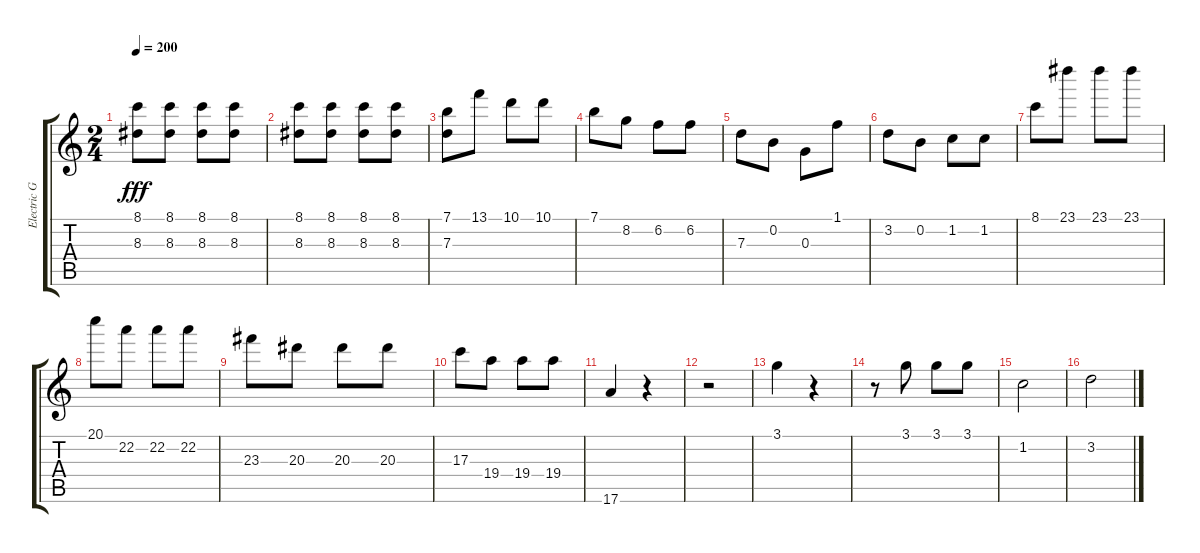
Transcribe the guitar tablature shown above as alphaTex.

\track ("Electric Guitar 2" "Electric G") {instrument overdrivenguitar}
\staff {score tabs}
\tuning (E4 B3 G3 D3 A2 E2) {hide}
\ts (2 4)
\tempo 200
\clef g2
\ks c
(8.1 8.3).8{dy fff} (8.1 8.3).8 (8.1 8.3).8 (8.1 8.3).8 |
(8.1 8.3).8 (8.1 8.3).8 (8.1 8.3).8 (8.1 8.3).8 |
(7.1 7.3).8 13.1.8 10.1.8 10.1.8 |
7.1.8 8.2.8 6.2.8 6.2.8 |
7.3.8 0.2.8 0.3.8 1.1.8 |
3.2.8 0.2.8 1.2.8 1.2.8 |
8.1.8 23.1.8 23.1.8 23.1.8 |
20.1.8 22.2.8 22.2.8 22.2.8 |
23.3.8 20.3.8 20.3.8 20.3.8 |
17.3.8 19.4.8 19.4.8 19.4.8 |
17.6.4 r.4 |
r.2 |
3.1.4 r.4 |
r.8 3.1.8 3.1.8 3.1.8 |
1.2.2 |
3.2.2
